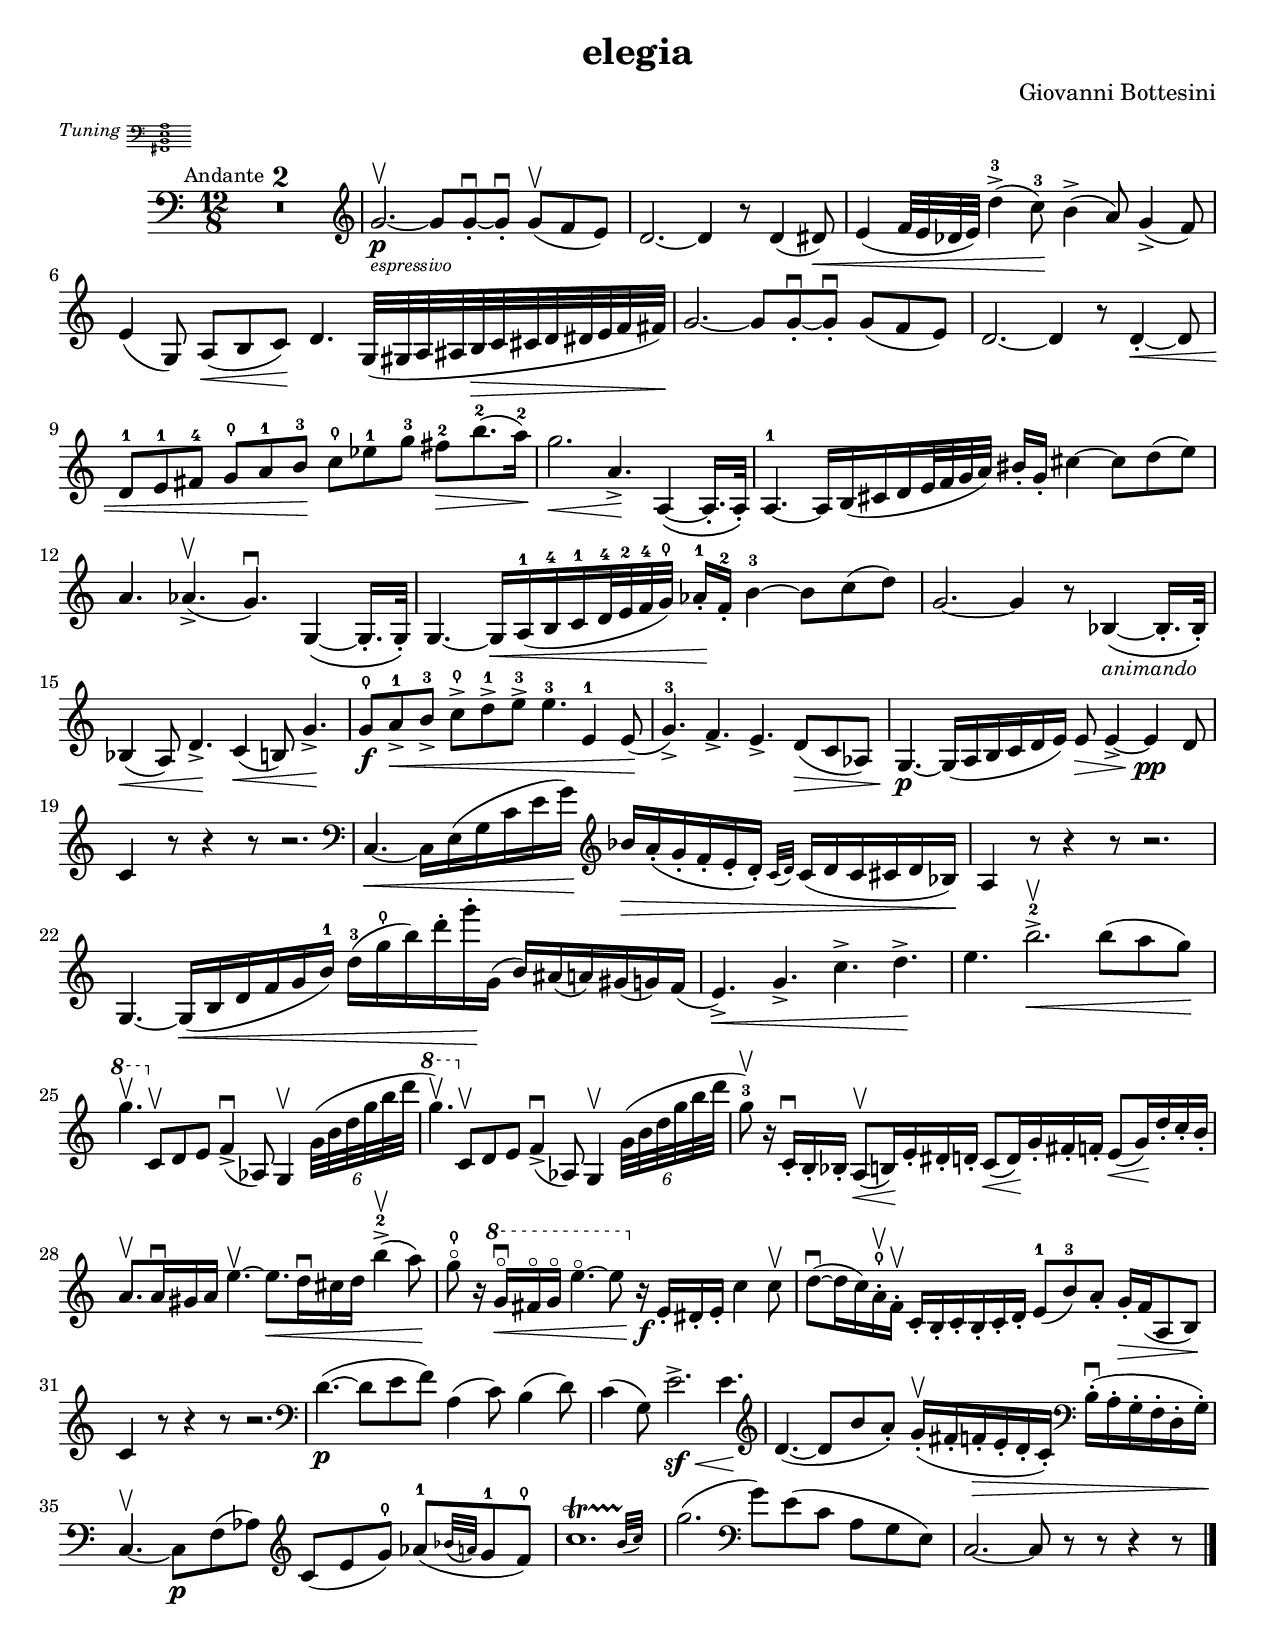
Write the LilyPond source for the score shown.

\version "2.24.3"

\version "2.24.3"

soloTuning =
\markup {
  \italic \tiny Tuning
  \score {
    \layout {
      indent = 0.0
    }
    \new Staff \with {
      \magnifyStaff #1/2
    } {
      \new Voice {
        \relative {
          \omit Score.TimeSignature
          \omit Score.BarLine
          \clef bass
          <<fis,1 b e a>>
        }
      }
    }
  }
}


\header {
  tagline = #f
  title = "elegia"
  tempo = "contrabass"
  composer = "Giovanni Bottesini"
  meter = \soloTuning
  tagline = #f
}

\paper {
  #(set-paper-size "letter")
}

solonotes = \relative {
  \autoBreaksOff
  \clef bass
  \time 12/8
  \key c \major
  \textMark \markup { \small Andante }
  \compressMMRests R4.*8
  \clef "treble" g'2.\p_\markup { \tiny \italic "espressivo" }\upbow~ g8 g-.\downbow~ 8-.\downbow g\upbow (f e)
  | d2.~ 4 r8 d4 (dis8)\<
  | e4 (f32 e des e) d'4\accent-3 (c8-3)\! b4\accent (a8) g4\accent (f8) \break
  | e4 (g,8) a\< (b c)\! d4. g,32 (gis a ais b\> c cis d dis e f fis) \!
  | g2.~ 8 g-.\downbow~ g-.\downbow g (f e)
  | d2.~ 4 r8 d4-.\<~ 8 \break
  | d8-1 e-1 fis-4 g\thumb a-1 b-3\! c\thumb ees-1 g-3 fis-2\> b8.-2 (a16-2) \!
  | g2.\< a,4.\accent\! a,4~ \(a16.-. a32-.\)
  | a4.-1~16 b (cis d e32 f g a) bis16-. g-. cis4~ 8 d (e) \break
  | a,4. aes\accent\upbow (g\downbow) g,4~\(g16.-. g32-.\)
  | g4.~16\< a-1 (b-4 c-1 d32-4 e-2 f-4 g\thumb) aes16-.-1 \! f-.-2 b4-3~ 8 c (d)
  | g,2.~4 r8 bes,4_\markup { \small \italic "animando" }~\(16.-. bes32-.\) \break
  | bes4\< (a8) d4.\accent\! c4\< (b8) g'4.\accent\!
  | g8\f\thumb a\accent\<-1 b\accent-3 c\accent\thumb d\accent-1 e\accent-3 e4.-3 e,4-1 e8 \! (
  | g4.\accent-3) f\accent e\accent  d8\> (c aes)
  | g4.\p~ 16 (a b c d e) e8\> e4\accent~4\pp d8 \break
  | c4 r8 r4 r8 r2.
  | \clef bass c,4.\<~ c16 e (g c e g)\! \clef treble bes\> a-. (g-. f-. e-. d-.) \grace { c32 (d) } c16 (d c cis d bes) \!
  | a4 r8 r4 r8 r2. \break
  | g4.~16\< (b d f g b-1) d-3 (g\thumb b) d-. g-.\! g,, (b) ais (a) gis (g) f (
  | e4.\accent\<) g\accent c\accent d\accent \!
  | e4. b'2.\accent-2\upbow\< b8 (a g)\! \break
  | \ottava #1 g'4.\upbow \ottava #0 c,,,8\upbow d e f4\accent\downbow (aes,8) g4\upbow \tuplet 6/4 { g'32 (b d g b d }
  | \ottava #1 g4.\upbow)\ottava #0 c,,,8\upbow d e f4\accent\downbow (aes,8) g4\upbow \tuplet 6/4 {g'32 (b d g b d }
  | g,8-3\upbow) r16 c,,-.\downbow b-. bes-. a8\upbow\< (b16)\! e-. dis-. d-. c8\< (d16)\! g-. fis-. f-. e8\< (g16)\! d'-. c-. b-. \break
  | a8.\upbow a16\downbow gis a e'4.\upbow~ 8.\< d16\downbow cis d b'4\accent\upbow-2 (a8) \!
  | g8^\flageolet\thumb r16 \ottava #1 g16^\flageolet\downbow\< fis^\flageolet g^\flageolet e'4.^\flageolet~ 8 \ottava #0 r16\f e,,-. dis-. e-. c'4 c8\upbow
  | \stemDown d8\downbow~ (16 c) a-.\thumb\upbow f-.\upbow \stemNeutral c-. b-. c-. b-. c-. d-. e8-1 (b'-3) a-. g16-.\> f (a,8 b) \! \break
  | c4 r8 r4 r8 r2.
  | \clef bass d4.\p~ (8 e f) a,4 (c8) b4 (d8)
  | c4 (g8) e'2.\sf\accent\< e4. \!
  | \clef treble d4.~ (8 b' a-.) g16-.\upbow (fis-. f-.\> e-. d-. c-.) \clef bass b-.\downbow (a-. g-. f-. d-. g-.) \! \break
  | c,4.\upbow~ 8\p f (aes) \clef treble c (e g\thumb) aes-1 [(\grace { bes32 \(a\) } g8-1 f\thumb])
  | \afterGrace c'1.\startTrillSpan {b32 ([c])\stopTrillSpan }
  | g'2. (\clef bass g,8) e (c a g e)
  | c2.~ 8 r r r4 r8 \fine
}

\book {
  \bookOutputSuffix "solo"
  \score {
    \new Staff { \solonotes }
  }
}
